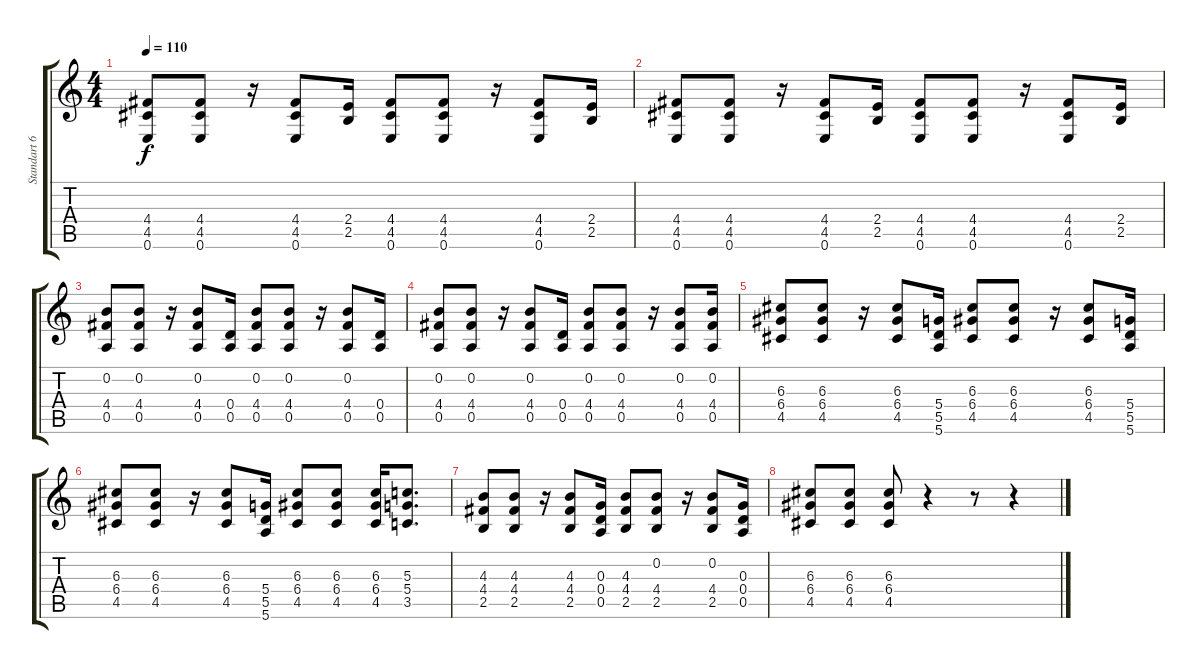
\track ("Standart 6 Strings Electric Guitar" "Standart 6") {instrument distortionguitar}
\staff {score tabs}
\tuning (E4 B3 G3 D3 A2 E2) {hide}
\ts (4 4)
\tempo 110
\clef g2
\ks c
(4.4 4.5 0.6).8{dy f} (4.4 4.5 0.6).8 r.16 (4.4 4.5 0.6).8 (2.4 2.5).16 (4.4 4.5 0.6).8 (4.4 4.5 0.6).8 r.16 (4.4 4.5 0.6).8 (2.4 2.5).16 |
(4.4 4.5 0.6).8 (4.4 4.5 0.6).8 r.16 (4.4 4.5 0.6).8 (2.4 2.5).16 (4.4 4.5 0.6).8 (4.4 4.5 0.6).8 r.16 (4.4 4.5 0.6).8 (2.4 2.5).16 |
(0.2 4.4 0.5).8 (0.2 4.4 0.5).8 r.16 (0.2 4.4 0.5).8 (0.4 0.5).16 (0.2 4.4 0.5).8 (0.2 4.4 0.5).8 r.16 (0.2 4.4 0.5).8 (0.4 0.5).16 |
(0.2 4.4 0.5).8 (0.2 4.4 0.5).8 r.16 (0.2 4.4 0.5).8 (0.4 0.5).16 (0.2 4.4 0.5).8 (0.2 4.4 0.5).8 r.16 (0.2 4.4 0.5).8 (0.2 4.4 0.5).16 |
(6.3 6.4 4.5).8 (6.3 6.4 4.5).8 r.16 (6.3 6.4 4.5).8 (5.4 5.5 5.6).16 (6.3 6.4 4.5).8 (6.3 6.4 4.5).8 r.16 (6.3 6.4 4.5).8 (5.4 5.5 5.6).16 |
(6.3 6.4 4.5).8 (6.3 6.4 4.5).8 r.16 (6.3 6.4 4.5).8 (5.4 5.5 5.6).16 (6.3 6.4 4.5).8 (6.3 6.4 4.5).8 (6.3 6.4 4.5).16 (5.3 5.4 3.5).8{d} |
(4.3 4.4 2.5).8 (4.3 4.4 2.5).8 r.16 (4.3 4.4 2.5).8 (0.3 0.4 0.5).16 (4.3 4.4 2.5).8 (0.2 4.4 2.5).8 r.16 (0.2 4.4 2.5).8 (0.3 0.4 0.5).16 |
(6.3 6.4 4.5).8 (6.3 6.4 4.5).8 (6.3 6.4 4.5).8 r.4 r.8 r.4
